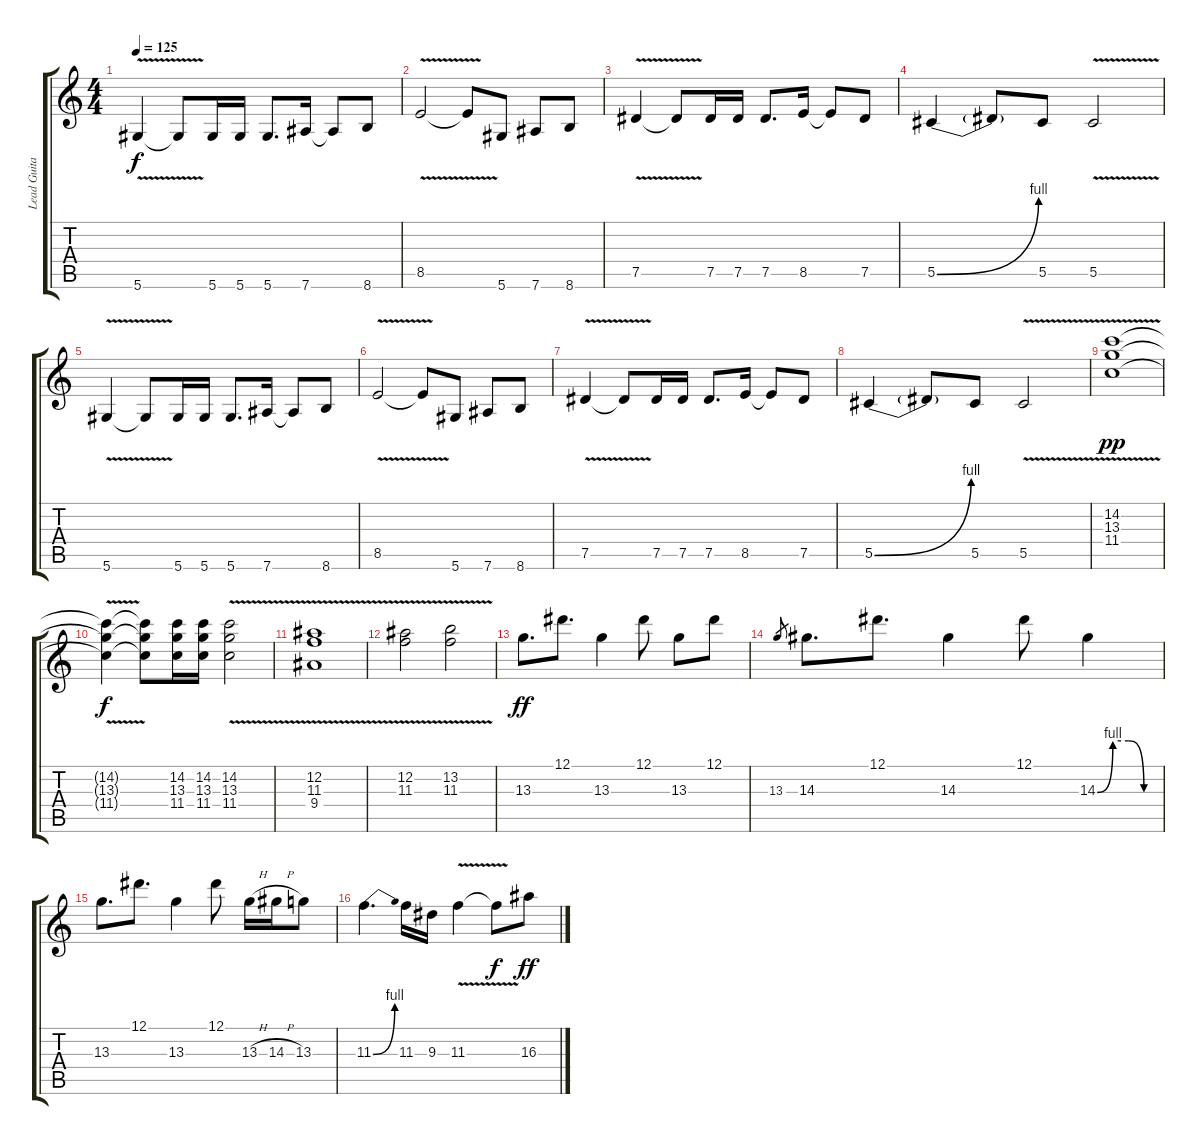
\track ("Lead Guitar" "Lead Guita") {instrument distortionguitar}
\staff {score tabs}
\tuning (Eb4 Bb3 Gb3 Db3 Ab2 Eb2) {hide}
\ts (4 4)
\tempo 125
\clef g2
\ks c
5.6{v}.4{dy f} 5.6{t}.8 5.6.16 5.6.16 5.6.8{d} 7.6.16 7.6{t}.8 8.6.8 |
8.5{v}.2 8.5{t}.8 5.6.8 7.6.8 8.6.8 |
7.5{v}.4 7.5{t}.8 7.5.16 7.5.16 7.5.8{d} 8.5.16 8.5{t}.8 7.5.8 |
5.5{be (bend 0 0 60 4)}.4 5.5{t}.8 5.5.8 5.5{v}.2 |
5.6{v}.4 5.6{t}.8 5.6.16 5.6.16 5.6.8{d} 7.6.16 7.6{t}.8 8.6.8 |
8.5{v}.2 8.5{t}.8 5.6.8 7.6.8 8.6.8 |
7.5{v}.4 7.5{t}.8 7.5.16 7.5.16 7.5.8{d} 8.5.16 8.5{t}.8 7.5.8 |
5.5{be (bend 0 0 60 4)}.4 5.5{t}.8 5.5.8 5.5{v}.2 |
(14.2{v} 13.3{v} 11.4{v}).1{dy pp} |
(14.2{t} 13.3{t} 11.4{t}).4{dy f} (14.2{t} 13.3{t} 11.4{t}).8 (14.2 13.3 11.4).16 (14.2 13.3 11.4).16 (14.2{v} 13.3{v} 11.4{v}).2 |
(12.2{v} 11.3{v} 9.4{v}).1 |
(12.2{v} 11.3{v}).2 (13.2{v} 11.3{v}).2 |
13.3.8{d dy ff} 12.1.8{d} 13.3.4 12.1.8 13.3.8 12.1.8 |
13.3.8{gr} 14.3.8{d} 12.1.8{d} 14.3.4 12.1.8 14.3{be (custom 0 0 15 4 30 4 45 0 60 0)}.4 |
13.3.8{d} 12.1.8{d} 13.3.4 12.1.8 13.3{h}.16 14.3{h}.16 13.3.8 |
11.3{be (bend 0 0 60 4)}.4{d} 11.3.16 9.3.16 11.3{v}.4 11.3{t}.8{dy f} 16.3.8{dy ff}
